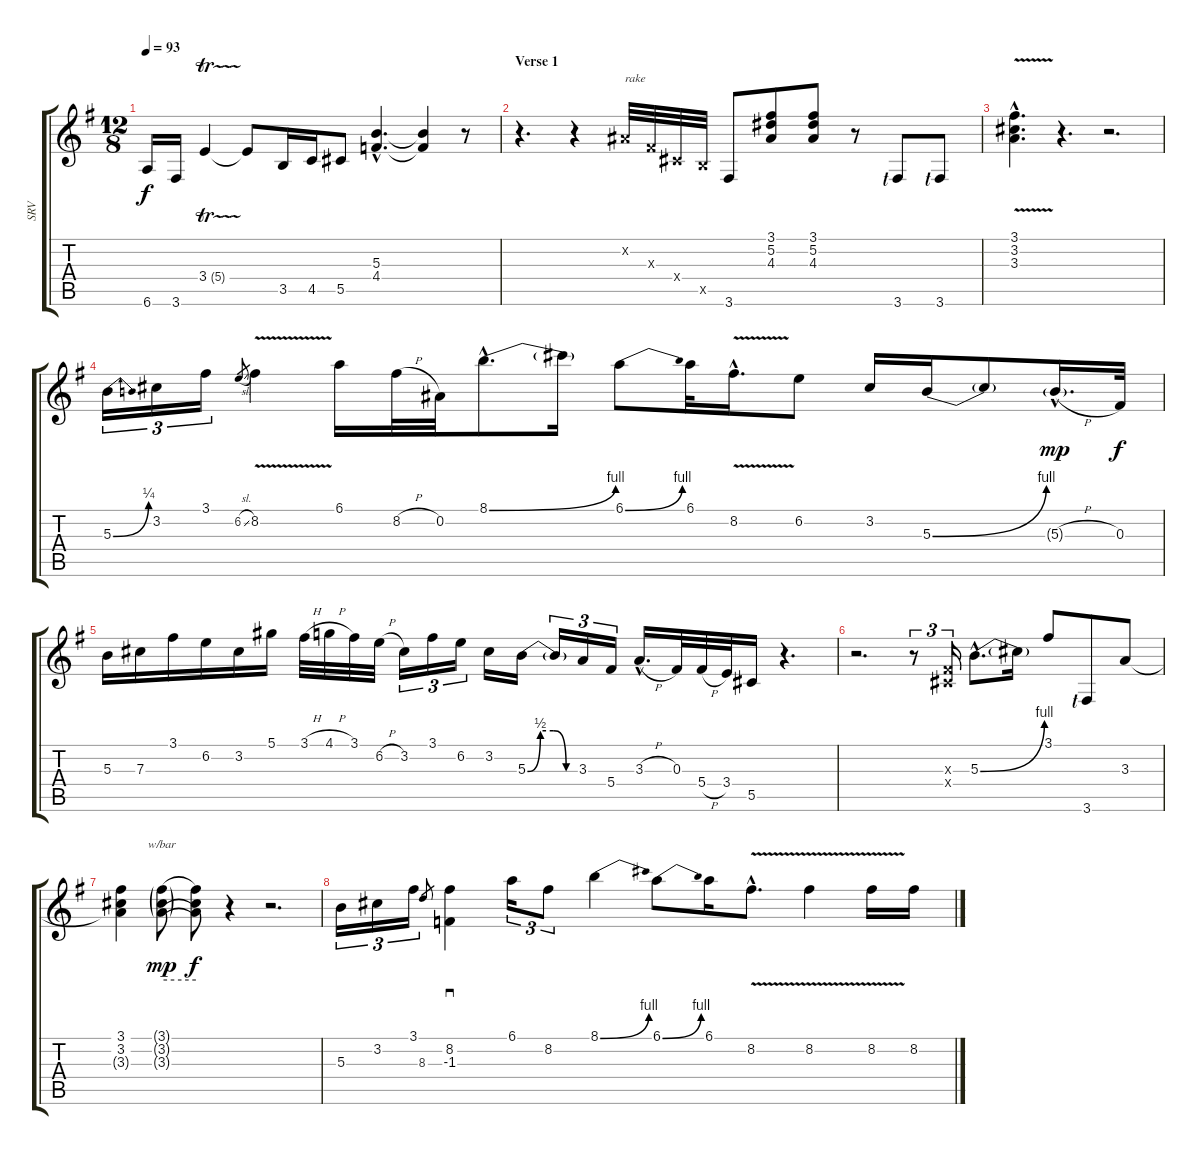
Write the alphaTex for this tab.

\track ("SRV" "SRV") {instrument overdrivenguitar}
\staff {score tabs}
\tuning (Eb4 Bb3 Gb3 Db3 Ab2 Eb2) {hide}
\ts (12 8)
\tempo 93
\clef g2
\ks g
6.6.16{dy f} 3.6.16 3.4{tr (5 32)}.4 3.4{t}.8 3.5.16 4.5.16 5.5.8 (5.3{hac} 4.4{hac}).4{d} (5.3{t} 4.4{t}).4 r.8 |
\section ("" "Verse 1")
r.4{d} r.4 0.2{x}.32{txt "rake"} 0.3{x}.32 0.4{x}.32 3.5{x}.32 3.6.8 (3.1 5.2 4.3).8 (3.1 5.2 4.3).8 r.8 3.6{lf 1}.8 3.6{lf 1}.8 |
(3.1{hac} 3.2{hac} 3.3{v hac}).4{d} r.4{d} r.2{d} |
5.3{be (bend 0 0 60 1)}.16{tu (3 2)} 3.2.16{tu (3 2)} 3.1.16{tu (3 2)} 6.2{sl}.8{gr} 8.2{v}.4 6.1.16 8.2{h}.32 0.2.32 8.1{be (bend 0 0 60 4) hac}.8{d} 8.1{t}.16 6.1{be (bend 0 0 60 4)}.8 6.1.32 8.2{v hac}.16{d} 6.2.8 3.2.16 5.3{be (bend 0 0 60 4)}.16 5.3{t}.8 5.3{h g hac}.16{d dy mp} 0.3.32{dy f} |
5.3.16 7.3.16 3.1.16 6.2.16 3.2.16 5.1.16 3.1{h}.32 4.1{h}.32 3.1.32 6.2{h}.32 3.2.16{tu (3 2)} 3.1.16{tu (3 2)} 6.2.16{tu (3 2)} 3.2.16 5.3{be (custom 0 0 15 2 30 2 45 0 60 0)}.16 5.3{t}.16{tu (3 2)} 3.3.16{tu (3 2)} 5.4.16{tu (3 2)} 3.3{h hac}.16{d} 0.3.32 5.4{h}.32 3.4.32 5.5.16 r.4{d} |
r.2{d} r.8{tu (3 2)} (0.3{x} 0.4{x}).16{tu (3 2)} 5.3{be (bend 0 0 60 4) hac}.8{d} 5.3{t}.16 3.1.8 3.6{lf 1}.8 3.3.8 |
(3.1 3.2 3.3{t}).4 (3.1{g} 3.2{g} 3.3{g}).8{tbe (hold default 0 0 60 0) dy mp} (3.1{t} 3.2{t} 3.3{t}).8{dy f} r.4 r.2{d} |
5.3.16{tu (3 2)} 3.2.16{tu (3 2)} 3.1.16{tu (3 2)} 8.3.8{gr} (8.2 -1.3).4{sd} 6.1.16{tu (3 2)} 8.2.8{tu (3 2)} 8.1{be (bend 0 0 60 4)}.4 6.1{be (bend 0 0 60 4)}.8 6.1.16 8.2{v hac}.8{d} 8.2{v}.4 8.2{v}.16 8.2.16
